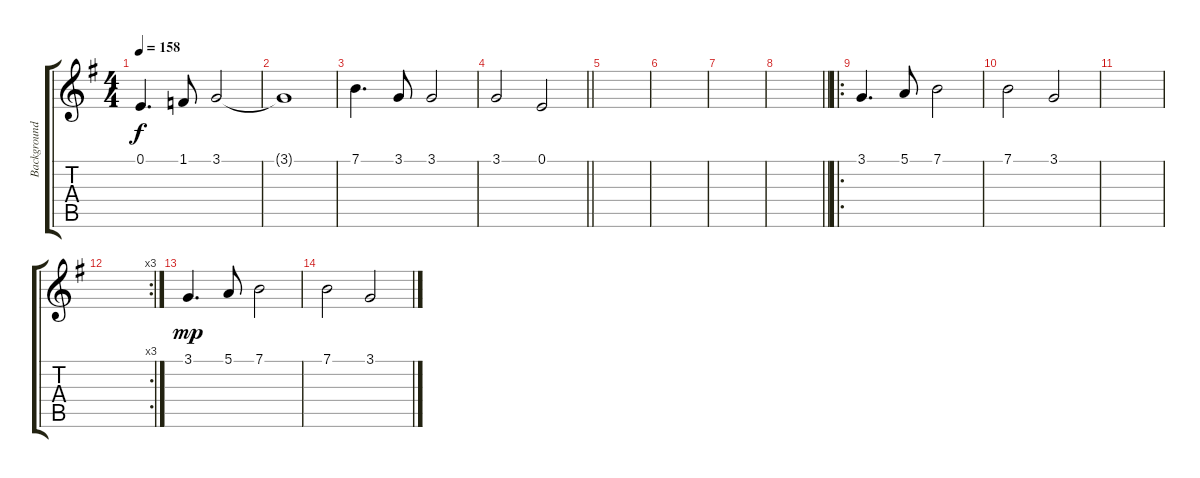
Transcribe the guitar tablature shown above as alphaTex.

\track ("Background Vocal 1" "Background") {instrument stringensemble1}
\staff {score tabs}
\tuning (E4 B3 G3 D3 A2 E2) {hide}
\ts (4 4)
\tempo 158
\clef g2
\ks g
0.1.4{d dy f} 1.1.8 3.1.2 |
3.1{t}.1 |
7.1.4{d} 3.1.8 3.1.2 |
\barLineRight lightlight
3.1.2 0.1.2 |
|
|
|
\barLineRight lightlight
|
\ro
3.1.4{d} 5.1.8 7.1.2 |
7.1.2 3.1.2 |
|
\rc 3
|
3.1.4{d dy mp} 5.1.8 7.1.2 |
7.1.2 3.1.2
